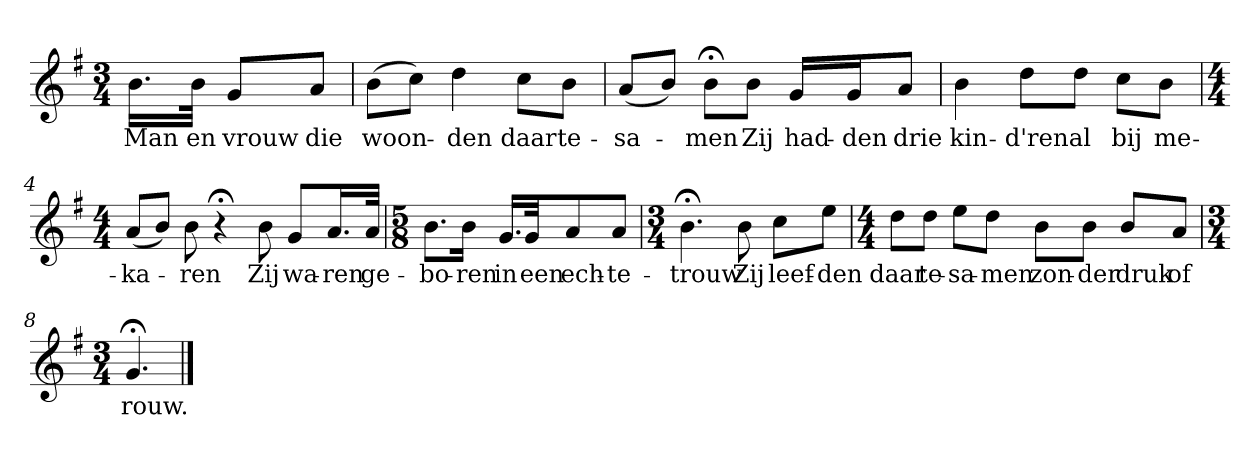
**kern	**text
*part1	*part1
*staff1	*staff1
*k[f#]	*
*G:	*
*M3/4	*
*MM120	*
=	=
16.bLL	Man
32bJJk	en
8gL	vrouw
8aJ	die
=1	=1
(8bL	woon-
8ccJ)	.
4dd	-den
8ccL	daar
8bJ	te-
=2	=2
(8aL	-sa-
8bJ)	.
8b;<L	-men
8bJ	Zij
16gLL	had-
16gJ	-den
8aJ	drie
=3	=3
4b	kin-
8ddL	-d'ren
8ddJ	al
8ccL	bij
8bJ	me-
=4	=4
*M4/4	*
(8aL	-ka-
8bJ)	.
8b	-ren
4r;<	.
8b	Zij
8gL	wa-
16.aL	-ren
32aJJk	ge-
=5	=5
*M5/8	*
8.bL	-bo-
16bJk	-ren
16.gLL	in
32gJk	een
8a	ech-
8aJ	-te-
=6	=6
*M3/4	*
4.b;<	-trouw
8b	Zij
8ccL	leef-
8eeJ	-den
=7	=7
*M4/4	*
8ddL	daar
8ddJ	te-
8eeL	-sa-
8ddJ	-men
8bL	zon-
8bJ	-der
8bL	druk
8aJ	of
=8	=8
*M3/4	*
4.g;<	rouw.
==	==
*-	*-
